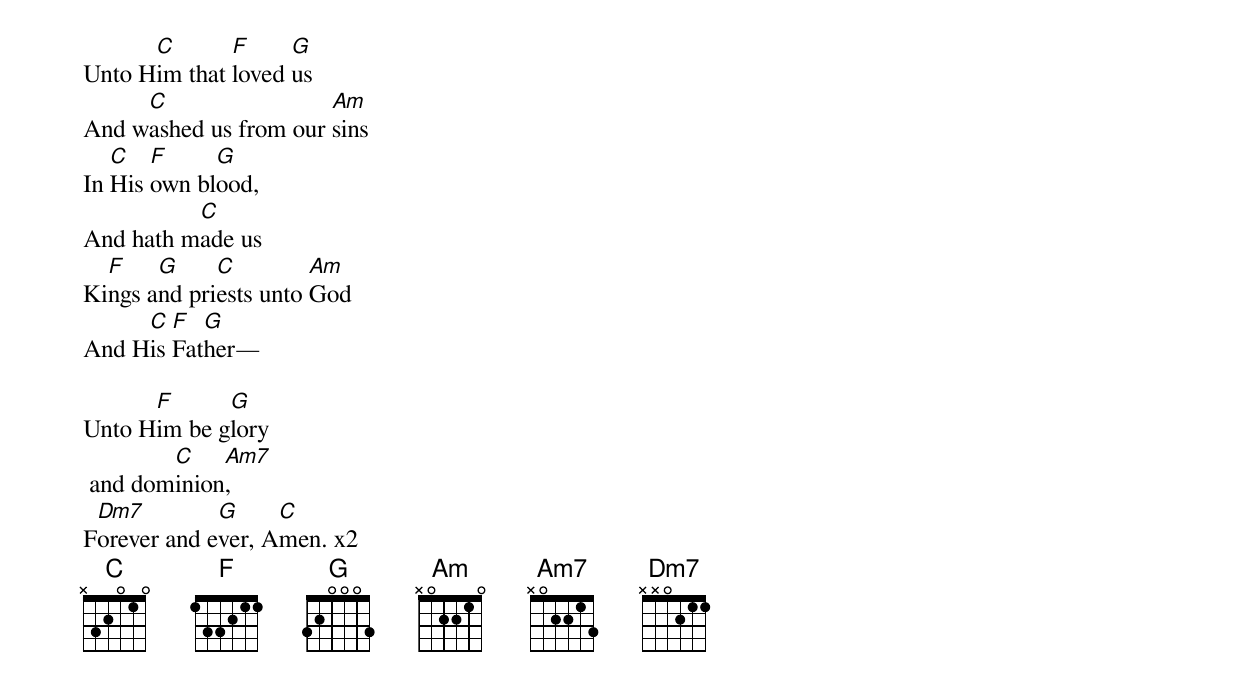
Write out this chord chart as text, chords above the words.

      C       F     G
Unto Him that loved us
     C                 Am
And washed us from our sins
   C   F     G
In His own blood,
          C
And hath made us
  F    G     C         Am
Kings and priests unto God
     C  F  G
And His Father—

      F      G
Unto Him be glory
        C    Am7
 and dominion,
 Dm7         G     C
Forever and ever, Amen. x2
